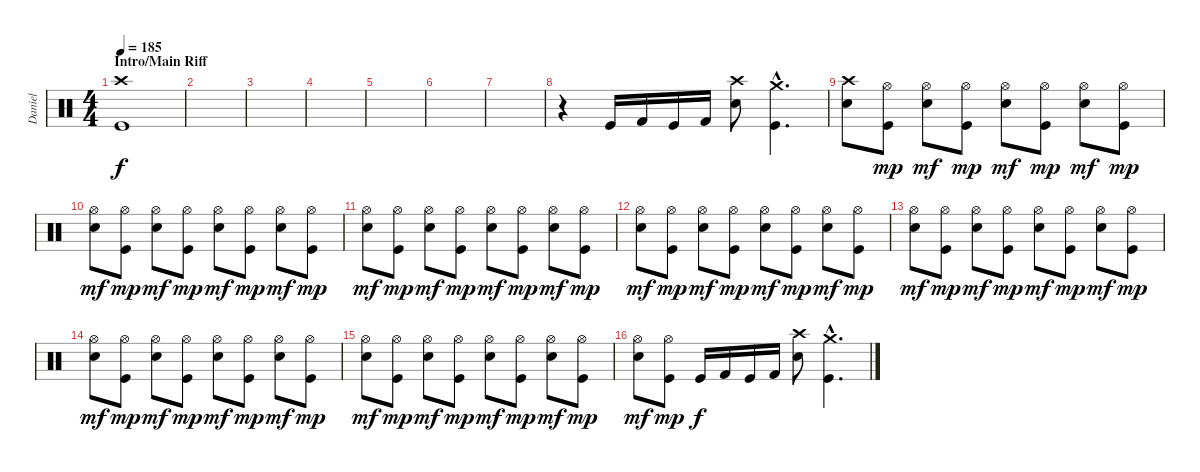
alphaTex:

\track ("Daniel" "Daniel") {instrument percussion}
\staff {score}
\articulation defaults
\ts (4 4)
\section ("" "Intro/Main Riff")
\tempo 185
\clef neutral
\ks c
("Kick (hit)" "Crash high (hit)").1{dy f} |
|
|
|
|
|
|
r.4 "Kick (hit)".16 "Kick (hit) 2".16 "Kick (hit)".16 "Kick (hit) 2".16 ("Electric Snare (hit)" "Crash high (hit)").8 ("Kick (hit)"{hac} "Crash medium (hit)"{hac}).4{d} |
("Electric Snare (hit)" "Crash high (hit)").8 ("Kick (hit)" "Hi-Hat (open)").8{dy mp} ("Electric Snare (hit)" "Hi-Hat (open)").8{dy mf} ("Kick (hit)" "Hi-Hat (open)").8{dy mp} ("Electric Snare (hit)" "Hi-Hat (open)").8{dy mf} ("Kick (hit)" "Hi-Hat (open)").8{dy mp} ("Electric Snare (hit)" "Hi-Hat (open)").8{dy mf} ("Kick (hit)" "Hi-Hat (open)").8{dy mp} |
("Electric Snare (hit)" "Hi-Hat (open)").8{dy mf} ("Kick (hit)" "Hi-Hat (open)").8{dy mp} ("Electric Snare (hit)" "Hi-Hat (open)").8{dy mf} ("Kick (hit)" "Hi-Hat (open)").8{dy mp} ("Electric Snare (hit)" "Hi-Hat (open)").8{dy mf} ("Kick (hit)" "Hi-Hat (open)").8{dy mp} ("Electric Snare (hit)" "Hi-Hat (open)").8{dy mf} ("Kick (hit)" "Hi-Hat (open)").8{dy mp} |
("Electric Snare (hit)" "Hi-Hat (open)").8{dy mf} ("Kick (hit)" "Hi-Hat (open)").8{dy mp} ("Electric Snare (hit)" "Hi-Hat (open)").8{dy mf} ("Kick (hit)" "Hi-Hat (open)").8{dy mp} ("Electric Snare (hit)" "Hi-Hat (open)").8{dy mf} ("Kick (hit)" "Hi-Hat (open)").8{dy mp} ("Electric Snare (hit)" "Hi-Hat (open)").8{dy mf} ("Kick (hit)" "Hi-Hat (open)").8{dy mp} |
("Electric Snare (hit)" "Hi-Hat (open)").8{dy mf} ("Kick (hit)" "Hi-Hat (open)").8{dy mp} ("Electric Snare (hit)" "Hi-Hat (open)").8{dy mf} ("Kick (hit)" "Hi-Hat (open)").8{dy mp} ("Electric Snare (hit)" "Hi-Hat (open)").8{dy mf} ("Kick (hit)" "Hi-Hat (open)").8{dy mp} ("Electric Snare (hit)" "Hi-Hat (open)").8{dy mf} ("Kick (hit)" "Hi-Hat (open)").8{dy mp} |
("Electric Snare (hit)" "Hi-Hat (open)").8{dy mf} ("Kick (hit)" "Hi-Hat (open)").8{dy mp} ("Electric Snare (hit)" "Hi-Hat (open)").8{dy mf} ("Kick (hit)" "Hi-Hat (open)").8{dy mp} ("Electric Snare (hit)" "Hi-Hat (open)").8{dy mf} ("Kick (hit)" "Hi-Hat (open)").8{dy mp} ("Electric Snare (hit)" "Hi-Hat (open)").8{dy mf} ("Kick (hit)" "Hi-Hat (open)").8{dy mp} |
("Electric Snare (hit)" "Hi-Hat (open)").8{dy mf} ("Kick (hit)" "Hi-Hat (open)").8{dy mp} ("Electric Snare (hit)" "Hi-Hat (open)").8{dy mf} ("Kick (hit)" "Hi-Hat (open)").8{dy mp} ("Electric Snare (hit)" "Hi-Hat (open)").8{dy mf} ("Kick (hit)" "Hi-Hat (open)").8{dy mp} ("Electric Snare (hit)" "Hi-Hat (open)").8{dy mf} ("Kick (hit)" "Hi-Hat (open)").8{dy mp} |
("Electric Snare (hit)" "Hi-Hat (open)").8{dy mf} ("Kick (hit)" "Hi-Hat (open)").8{dy mp} ("Electric Snare (hit)" "Hi-Hat (open)").8{dy mf} ("Kick (hit)" "Hi-Hat (open)").8{dy mp} ("Electric Snare (hit)" "Hi-Hat (open)").8{dy mf} ("Kick (hit)" "Hi-Hat (open)").8{dy mp} ("Electric Snare (hit)" "Hi-Hat (open)").8{dy mf} ("Kick (hit)" "Hi-Hat (open)").8{dy mp} |
("Electric Snare (hit)" "Hi-Hat (open)").8{dy mf} ("Kick (hit)" "Hi-Hat (open)").8{dy mp} "Kick (hit)".16{dy f} "Kick (hit) 2".16 "Kick (hit)".16 "Kick (hit) 2".16 ("Electric Snare (hit)" "Crash high (hit)").8 ("Kick (hit)"{hac} "Crash medium (hit)"{hac}).4{d}
